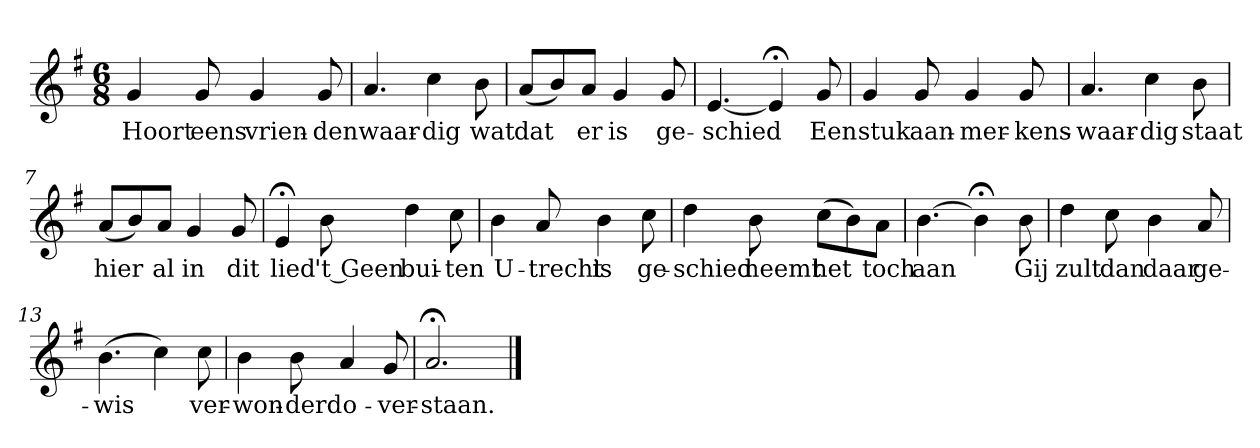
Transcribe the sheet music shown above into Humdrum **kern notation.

**kern	**text
*part1	*part1
*staff1	*staff1
*k[f#]	*
*G:	*
*M6/8	*
*MM120	*
=1	=1
4g	Hoort
8g	eens
4g	vrien-
8g	-den
=2	=2
4.a	waar-
4cc	-dig
8b	wat
=3	=3
(8aL	dat
8b)	.
8aJ	er
4g	is
8g	ge-
=4	=4
[4.e	-schied
4e;<]	.
8g	Een
=5	=5
4g	stuk
8g	aan-
4g	-mer-
8g	-kens-
=6	=6
4.a	-waar-
4cc	-dig
8b	staat
=7	=7
(8aL	hier
8b)	.
8aJ	al
4g	in
8g	dit
=8	=8
4e;<	lied
8b	't Geen
4dd	bui-
8cc	-ten
=9	=9
4b	U-
8a	-trecht
4b	is
8cc	ge-
=10	=10
4dd	-schied
8b	neemt
(8ccL	het
8b)	.
8aJ	toch
=11	=11
[4.b	aan
4b;<]	.
8b	Gij
=12	=12
4dd	zult
8cc	dan
4b	daar
8a	ge-
=13	=13
(4.b	-wis
4cc)	.
8cc	ver-
=14	=14
4b	-won-
8b	-derd
4a	o-
8g	-ver-
=15	=15
2.a;<	-staan.
==	==
*-	*-
